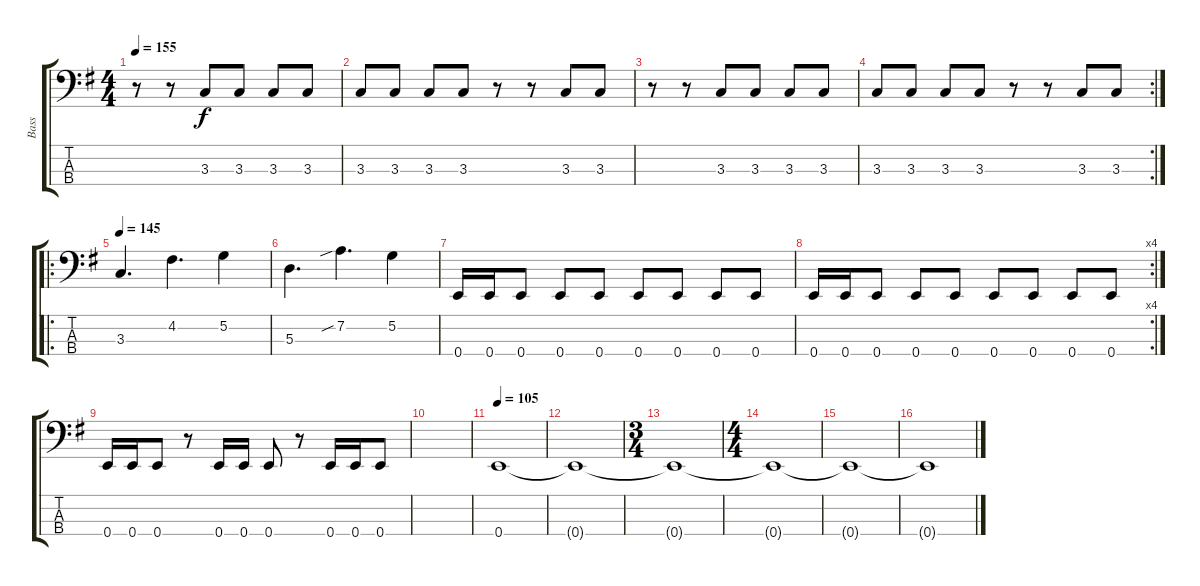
\track ("Bass" "Bass") {instrument electricbassfinger}
\staff {score tabs}
\tuning (G2 D2 A1 E1) {hide}
\ts (4 4)
\tempo 155
\clef f4
\ks g
r.8{dy f} r.8 3.3.8 3.3.8 3.3.8 3.3.8 |
3.3.8 3.3.8 3.3.8 3.3.8 r.8 r.8 3.3.8 3.3.8 |
r.8 r.8 3.3.8 3.3.8 3.3.8 3.3.8 |
\rc 2
3.3.8 3.3.8 3.3.8 3.3.8 r.8 r.8 3.3.8 3.3.8 |
\ro
\tempo 145
3.3.4{d} 4.2.4{d} 5.2.4 |
5.3.4{d} 7.2{sib}.4{d} 5.2.4 |
0.4.16 0.4.16 0.4.8 0.4.8 0.4.8 0.4.8 0.4.8 0.4.8 0.4.8 |
\rc 4
0.4.16 0.4.16 0.4.8 0.4.8 0.4.8 0.4.8 0.4.8 0.4.8 0.4.8 |
0.4.16 0.4.16 0.4.8 r.8 0.4.16 0.4.16 0.4.8 r.8 0.4.16 0.4.16 0.4.8 |
|
\tempo 105
0.4.1 |
0.4{t}.1 |
\ts (3 4)
0.4{t}.1 |
\ts (4 4)
0.4{t}.1 |
0.4{t}.1 |
0.4{t}.1
